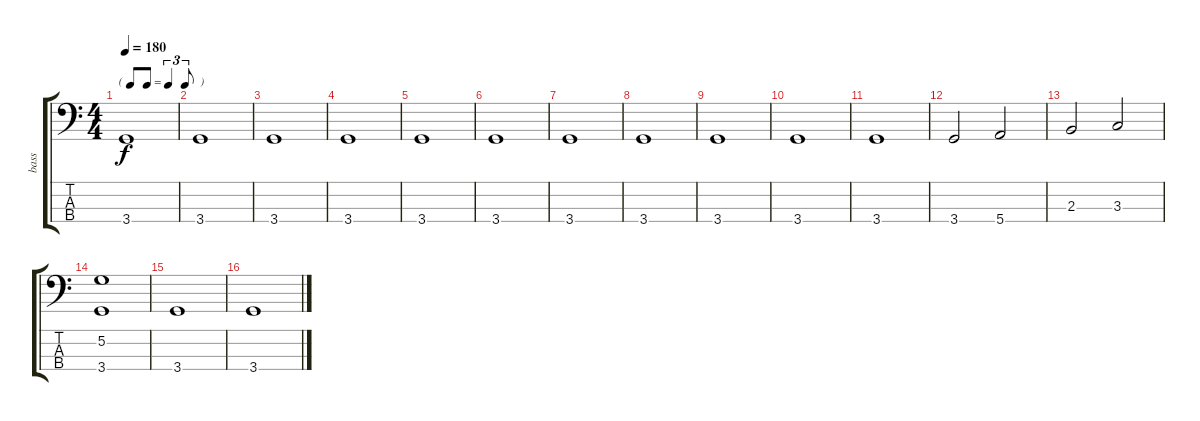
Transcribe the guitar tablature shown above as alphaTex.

\track ("bass" "bass") {instrument acousticguitarnylon}
\staff {score tabs}
\tuning (G2 D2 A1 E1) {hide}
\ts (4 4)
\tf triplet8th
\tempo 180
\clef f4
\ks c
3.4.1{dy f} |
3.4.1 |
3.4.1 |
3.4.1 |
3.4.1 |
3.4.1 |
3.4.1 |
3.4.1 |
3.4.1 |
3.4.1 |
3.4.1 |
3.4.2 5.4.2 |
2.3.2 3.3.2 |
(5.2 3.4).1 |
3.4.1 |
3.4.1
